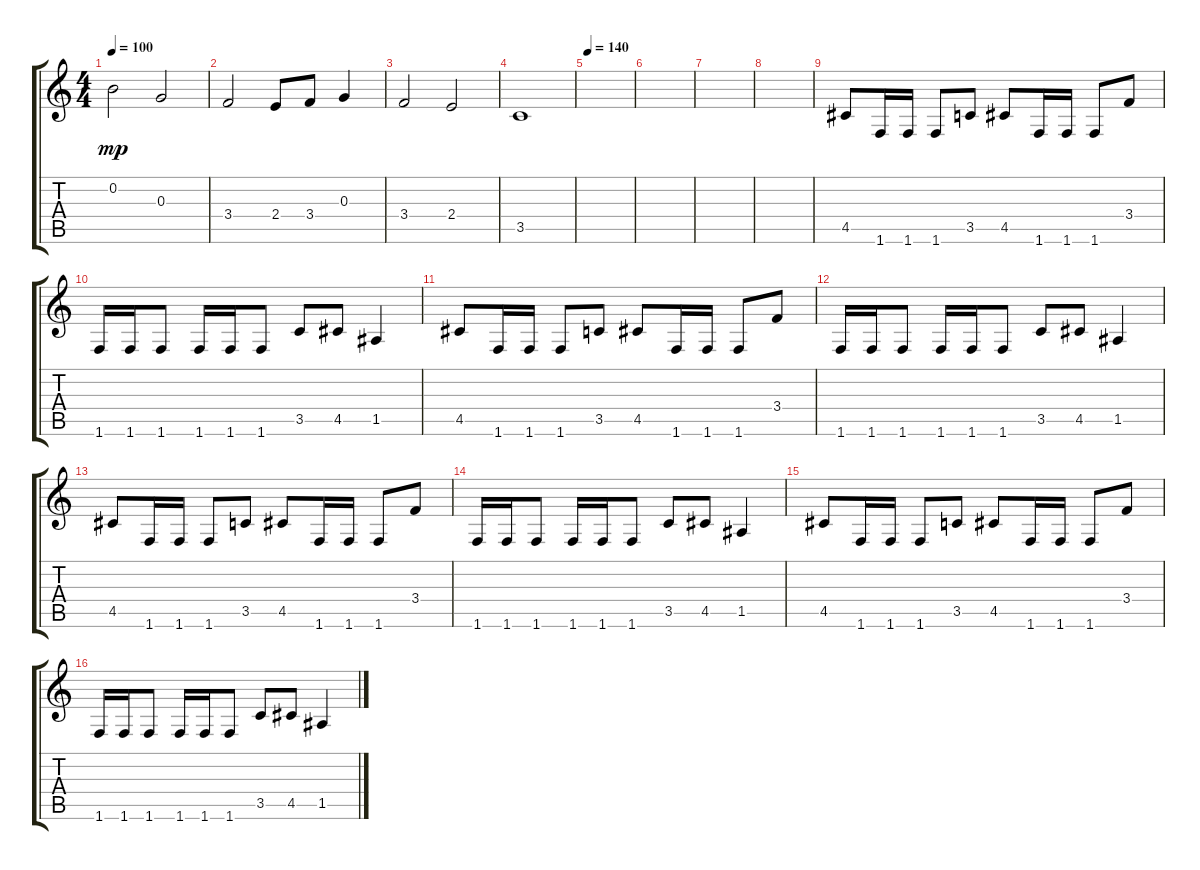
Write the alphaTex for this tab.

\track "" {instrument distortionguitar}
\staff {score tabs}
\tuning (E4 B3 G3 D3 A2 E2) {hide}
\ts (4 4)
\tempo 100
\clef g2
\ks c
0.2.2{dy mp} 0.3.2 |
3.4.2 2.4.8 3.4.8 0.3.4 |
3.4.2 2.4.2 |
3.5.1 |
\tempo 140
|
|
|
|
4.5.8 1.6.16 1.6.16 1.6.8 3.5.8 4.5.8 1.6.16 1.6.16 1.6.8 3.4.8 |
1.6.16 1.6.16 1.6.8 1.6.16 1.6.16 1.6.8 3.5.8 4.5.8 1.5.4 |
4.5.8 1.6.16 1.6.16 1.6.8 3.5.8 4.5.8 1.6.16 1.6.16 1.6.8 3.4.8 |
1.6.16 1.6.16 1.6.8 1.6.16 1.6.16 1.6.8 3.5.8 4.5.8 1.5.4 |
4.5.8 1.6.16 1.6.16 1.6.8 3.5.8 4.5.8 1.6.16 1.6.16 1.6.8 3.4.8 |
1.6.16 1.6.16 1.6.8 1.6.16 1.6.16 1.6.8 3.5.8 4.5.8 1.5.4 |
4.5.8 1.6.16 1.6.16 1.6.8 3.5.8 4.5.8 1.6.16 1.6.16 1.6.8 3.4.8 |
1.6.16 1.6.16 1.6.8 1.6.16 1.6.16 1.6.8 3.5.8 4.5.8 1.5.4
